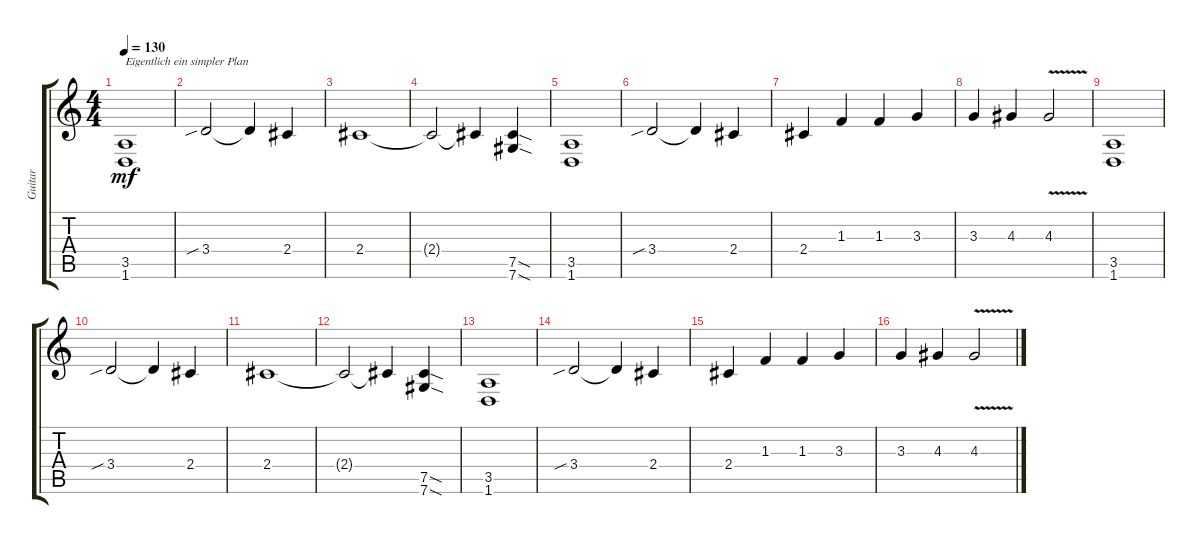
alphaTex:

\track ("Guitar" "Guitar") {instrument distortionguitar}
\staff {score tabs}
\tuning (Db4 Ab3 E3 B2 Gb2 Db2) {hide}
\ts (4 4)
\tempo 130
\clef g2
\ks c
(3.5 1.6).1{txt "Eigentlich ein simpler Plan" dy mf} |
3.4{sib}.2 3.4{t}.4 2.4.4 |
2.4.1 |
2.4{t}.2 2.4{t}.4 (7.5{sod} 7.6{sod}).4 |
(3.5 1.6).1 |
3.4{sib}.2 3.4{t}.4 2.4.4 |
2.4.4 1.3.4 1.3.4 3.3.4 |
3.3.4 4.3.4 4.3{v}.2 |
(3.5 1.6).1 |
3.4{sib}.2 3.4{t}.4 2.4.4 |
2.4.1 |
2.4{t}.2 2.4{t}.4 (7.5{sod} 7.6{sod}).4 |
(3.5 1.6).1 |
3.4{sib}.2 3.4{t}.4 2.4.4 |
2.4.4 1.3.4 1.3.4 3.3.4 |
3.3.4 4.3.4 4.3{v}.2
